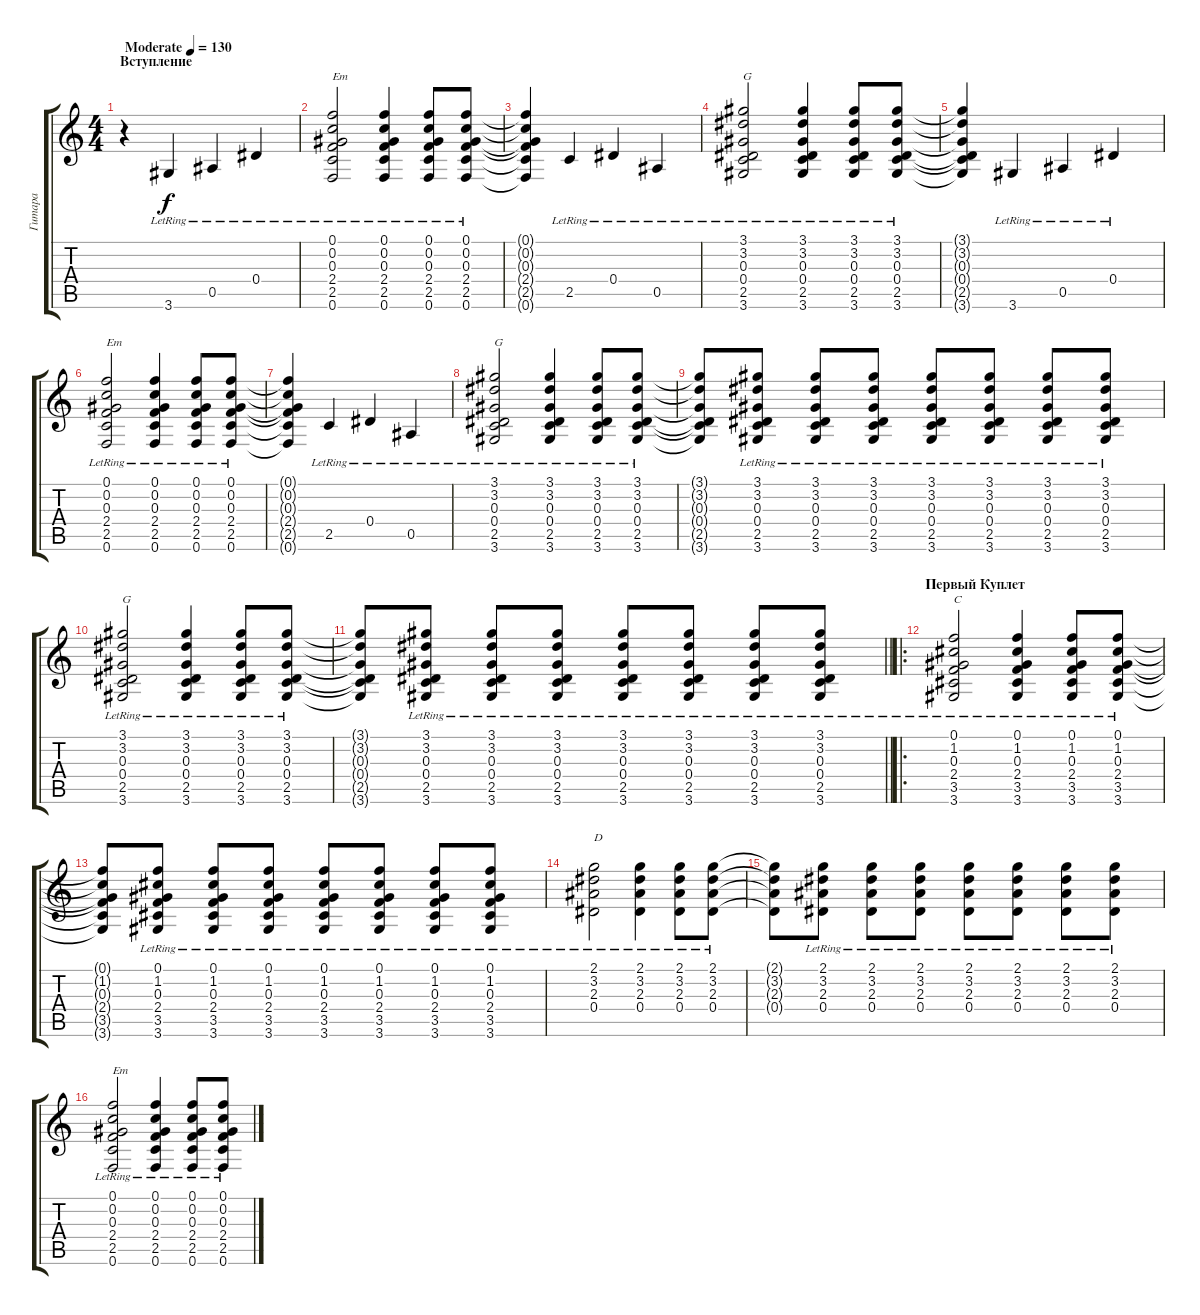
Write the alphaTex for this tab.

\track ("Гитара" "Гитара") {instrument acousticguitarsteel}
\staff {score tabs}
\tuning (F4 C4 Ab3 Eb3 Bb2 F2) {hide}
\ts (4 4)
\section ("" "Вступление")
\tempo (130 "Moderate")
\clef g2
\ks c
r.4{dy f instrument acousticguitarsteel} 3.6{lr}.4 0.5{lr}.4 0.4{lr}.4 |
(0.1{lr} 0.2{lr} 0.3{lr} 2.4{lr} 2.5{lr} 0.6{lr}).2{txt "Em"} (0.1{lr} 0.2{lr} 0.3{lr} 2.4{lr} 2.5{lr} 0.6{lr}).4 (0.1{lr} 0.2{lr} 0.3{lr} 2.4{lr} 2.5{lr} 0.6{lr}).8 (0.1{lr} 0.2{lr} 0.3{lr} 2.4{lr} 2.5{lr} 0.6{lr}).8 |
(0.1{t} 0.2{t} 0.3{t} 2.4{t} 2.5{t} 0.6{t}).4 2.5{lr}.4 0.4{lr}.4 0.5{lr}.4 |
(3.1{lr} 3.2{lr} 0.3{lr} 0.4{lr} 2.5{lr} 3.6{lr}).2{txt "G"} (3.1{lr} 3.2{lr} 0.3{lr} 0.4{lr} 2.5{lr} 3.6{lr}).4 (3.1{lr} 3.2{lr} 0.3{lr} 0.4{lr} 2.5{lr} 3.6{lr}).8 (3.1{lr} 3.2{lr} 0.3{lr} 0.4{lr} 2.5{lr} 3.6{lr}).8 |
(3.1{t} 3.2{t} 0.3{t} 0.4{t} 2.5{t} 3.6{t}).4 3.6{lr}.4 0.5{lr}.4 0.4{lr}.4 |
(0.1{lr} 0.2{lr} 0.3{lr} 2.4{lr} 2.5{lr} 0.6{lr}).2{txt "Em"} (0.1{lr} 0.2{lr} 0.3{lr} 2.4{lr} 2.5{lr} 0.6{lr}).4 (0.1{lr} 0.2{lr} 0.3{lr} 2.4{lr} 2.5{lr} 0.6{lr}).8 (0.1{lr} 0.2{lr} 0.3{lr} 2.4{lr} 2.5{lr} 0.6{lr}).8 |
(0.1{t} 0.2{t} 0.3{t} 2.4{t} 2.5{t} 0.6{t}).4 2.5{lr}.4 0.4{lr}.4 0.5{lr}.4 |
(3.1{lr} 3.2{lr} 0.3{lr} 0.4{lr} 2.5{lr} 3.6{lr}).2{txt "G"} (3.1{lr} 3.2{lr} 0.3{lr} 0.4{lr} 2.5{lr} 3.6{lr}).4 (3.1{lr} 3.2{lr} 0.3{lr} 0.4{lr} 2.5{lr} 3.6{lr}).8 (3.1{lr} 3.2{lr} 0.3{lr} 0.4{lr} 2.5{lr} 3.6{lr}).8 |
(3.1{t} 3.2{t} 0.3{t} 0.4{t} 2.5{t} 3.6{t}).8 (3.1{lr} 3.2{lr} 0.3{lr} 0.4{lr} 2.5{lr} 3.6{lr}).8 (3.1{lr} 3.2{lr} 0.3{lr} 0.4{lr} 2.5{lr} 3.6{lr}).8 (3.1{lr} 3.2{lr} 0.3{lr} 0.4{lr} 2.5{lr} 3.6{lr}).8 (3.1{lr} 3.2{lr} 0.3{lr} 0.4{lr} 2.5{lr} 3.6{lr}).8 (3.1{lr} 3.2{lr} 0.3{lr} 0.4{lr} 2.5{lr} 3.6{lr}).8 (3.1{lr} 3.2{lr} 0.3{lr} 0.4{lr} 2.5{lr} 3.6{lr}).8 (3.1{lr} 3.2{lr} 0.3{lr} 0.4{lr} 2.5{lr} 3.6{lr}).8 |
(3.1{lr} 3.2{lr} 0.3{lr} 0.4{lr} 2.5{lr} 3.6{lr}).2{txt "G"} (3.1{lr} 3.2{lr} 0.3{lr} 0.4{lr} 2.5{lr} 3.6{lr}).4 (3.1{lr} 3.2{lr} 0.3{lr} 0.4{lr} 2.5{lr} 3.6{lr}).8 (3.1{lr} 3.2{lr} 0.3{lr} 0.4{lr} 2.5{lr} 3.6{lr}).8 |
\barLineRight lightlight
(3.1{t} 3.2{t} 0.3{t} 0.4{t} 2.5{t} 3.6{t}).8 (3.1{lr} 3.2{lr} 0.3{lr} 0.4{lr} 2.5{lr} 3.6{lr}).8 (3.1{lr} 3.2{lr} 0.3{lr} 0.4{lr} 2.5{lr} 3.6{lr}).8 (3.1{lr} 3.2{lr} 0.3{lr} 0.4{lr} 2.5{lr} 3.6{lr}).8 (3.1{lr} 3.2{lr} 0.3{lr} 0.4{lr} 2.5{lr} 3.6{lr}).8 (3.1{lr} 3.2{lr} 0.3{lr} 0.4{lr} 2.5{lr} 3.6{lr}).8 (3.1{lr} 3.2{lr} 0.3{lr} 0.4{lr} 2.5{lr} 3.6{lr}).8 (3.1{lr} 3.2{lr} 0.3{lr} 0.4{lr} 2.5{lr} 3.6{lr}).8 |
\ro
\section ("" "Первый Куплет")
(0.1{lr} 1.2{lr} 0.3{lr} 2.4{lr} 3.5{lr} 3.6{lr}).2{txt "C"} (0.1{lr} 1.2{lr} 0.3{lr} 2.4{lr} 3.5{lr} 3.6{lr}).4 (0.1{lr} 1.2{lr} 0.3{lr} 2.4{lr} 3.5{lr} 3.6{lr}).8 (0.1{lr} 1.2{lr} 0.3{lr} 2.4{lr} 3.5{lr} 3.6{lr}).8 |
(0.1{t} 1.2{t} 0.3{t} 2.4{t} 3.5{t} 3.6{t}).8 (0.1{lr} 1.2{lr} 0.3{lr} 2.4{lr} 3.5{lr} 3.6{lr}).8 (0.1{lr} 1.2{lr} 0.3{lr} 2.4{lr} 3.5{lr} 3.6{lr}).8 (0.1{lr} 1.2{lr} 0.3{lr} 2.4{lr} 3.5{lr} 3.6{lr}).8 (0.1{lr} 1.2{lr} 0.3{lr} 2.4{lr} 3.5{lr} 3.6{lr}).8 (0.1{lr} 1.2{lr} 0.3{lr} 2.4{lr} 3.5{lr} 3.6{lr}).8 (0.1{lr} 1.2{lr} 0.3{lr} 2.4{lr} 3.5{lr} 3.6{lr}).8 (0.1{lr} 1.2{lr} 0.3{lr} 2.4{lr} 3.5{lr} 3.6{lr}).8 |
(2.1{lr} 3.2{lr} 2.3{lr} 0.4{lr}).2{txt "D"} (2.1{lr} 3.2{lr} 2.3{lr} 0.4{lr}).4 (2.1{lr} 3.2{lr} 2.3{lr} 0.4{lr}).8 (2.1{lr} 3.2{lr} 2.3{lr} 0.4{lr}).8 |
(2.1{t} 3.2{t} 2.3{t} 0.4{t}).8 (2.1{lr} 3.2{lr} 2.3{lr} 0.4{lr}).8 (2.1{lr} 3.2{lr} 2.3{lr} 0.4{lr}).8 (2.1{lr} 3.2{lr} 2.3{lr} 0.4{lr}).8 (2.1{lr} 3.2{lr} 2.3{lr} 0.4{lr}).8 (2.1{lr} 3.2{lr} 2.3{lr} 0.4{lr}).8 (2.1{lr} 3.2{lr} 2.3{lr} 0.4{lr}).8 (2.1{lr} 3.2{lr} 2.3{lr} 0.4{lr}).8 |
(0.1{lr} 0.2{lr} 0.3{lr} 2.4{lr} 2.5{lr} 0.6{lr}).2{txt "Em"} (0.1{lr} 0.2{lr} 0.3{lr} 2.4{lr} 2.5{lr} 0.6{lr}).4 (0.1{lr} 0.2{lr} 0.3{lr} 2.4{lr} 2.5{lr} 0.6{lr}).8 (0.1{lr} 0.2{lr} 0.3{lr} 2.4{lr} 2.5{lr} 0.6{lr}).8
